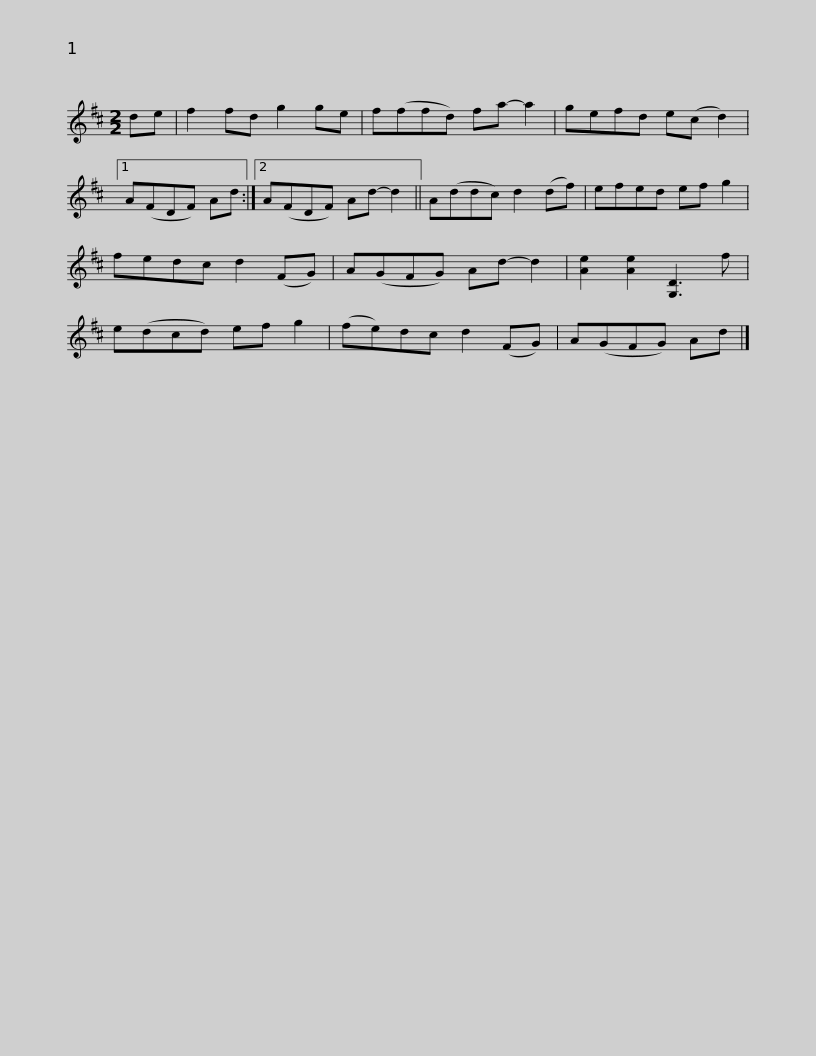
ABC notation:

X:1
L:1/8
M:2/2
I:linebreak $
K:D
V:1 treble
V:1
 de | f2 fd g2 ge | f(ffd) fa- a2 | gefd e(c d2) |1 A(FDF) Ad :|2 %5
 A(FDF) Ad- d2 || A(ddc) d2 (df) |$ efed ef g2 | fedc d2 (FG) | A(GFG) Ad- d2 | %10
 [Ae]2 [Ae]2 [G,D]3 f | e(dcd) ef g2 | (fe)dc d2 (FG) |$ A(GFG) Ad |] %14
